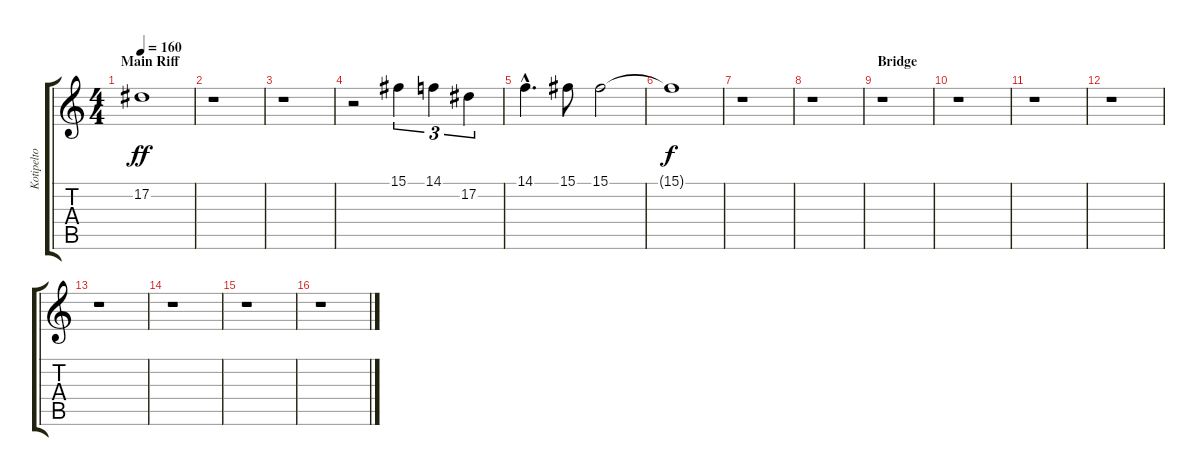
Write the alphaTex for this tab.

\track ("Kotipelto" "Kotipelto") {instrument flute}
\staff {score tabs}
\tuning (Eb4 Bb3 Gb3 Db3 Ab2 Eb2) {hide}
\ts (4 4)
\section ("" "Main Riff")
\tempo 160
\clef g2
\ks c
17.2.1{dy ff} |
r.1 |
r.1 |
r.2 15.1.4{tu (3 2)} 14.1.4{tu (3 2)} 17.2.4{tu (3 2)} |
14.1{hac}.4{d} 15.1.8 15.1.2 |
15.1{t}.1{dy f} |
r.1 |
r.1 |
\section ("" "Bridge")
r.1 |
r.1 |
r.1 |
r.1 |
r.1 |
r.1 |
r.1 |
r.1
